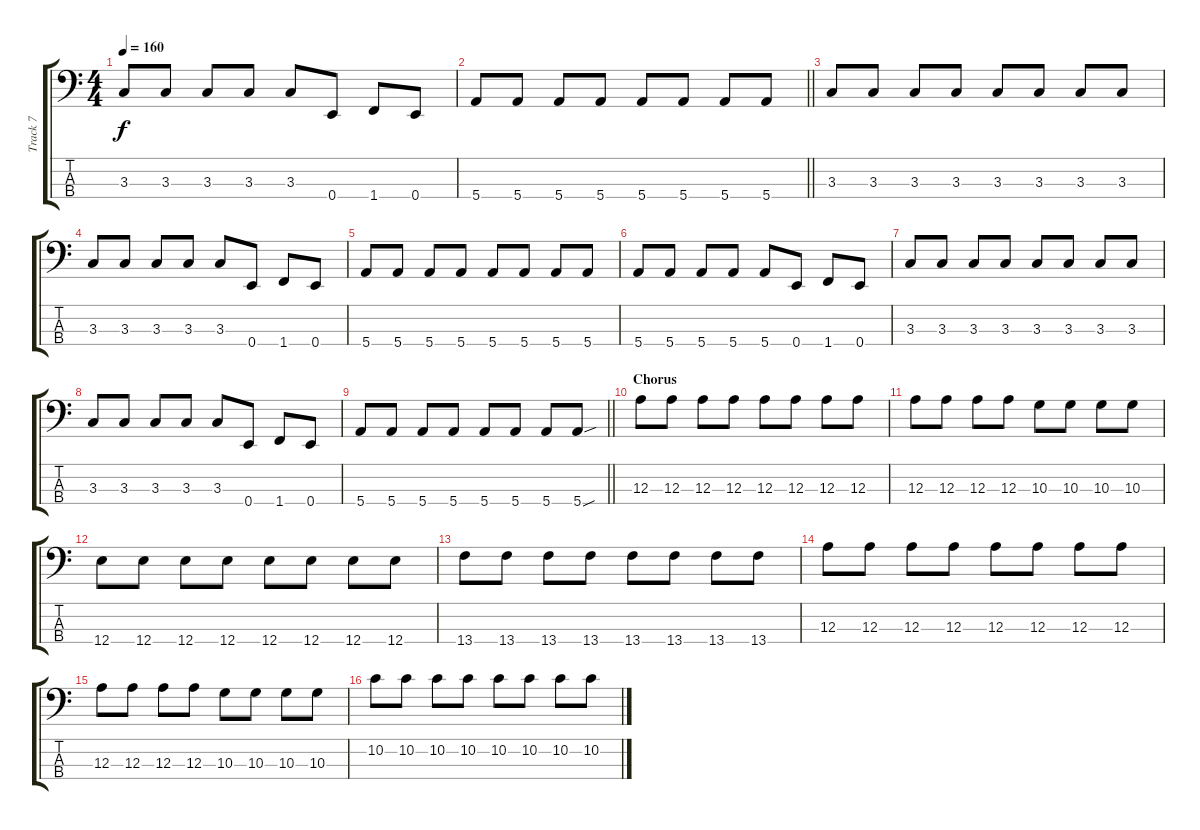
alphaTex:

\track ("Track 7" "Track 7") {instrument electricbassfinger}
\staff {score tabs}
\tuning (G2 D2 A1 E1) {hide}
\ts (4 4)
\tempo 160
\clef f4
\ks c
3.3.8{dy f} 3.3.8 3.3.8 3.3.8 3.3.8 0.4.8 1.4.8 0.4.8 |
\barLineRight lightlight
5.4.8 5.4.8 5.4.8 5.4.8 5.4.8 5.4.8 5.4.8 5.4.8 |
3.3.8 3.3.8 3.3.8 3.3.8 3.3.8 3.3.8 3.3.8 3.3.8 |
3.3.8 3.3.8 3.3.8 3.3.8 3.3.8 0.4.8 1.4.8 0.4.8 |
5.4.8 5.4.8 5.4.8 5.4.8 5.4.8 5.4.8 5.4.8 5.4.8 |
5.4.8 5.4.8 5.4.8 5.4.8 5.4.8 0.4.8 1.4.8 0.4.8 |
3.3.8 3.3.8 3.3.8 3.3.8 3.3.8 3.3.8 3.3.8 3.3.8 |
3.3.8 3.3.8 3.3.8 3.3.8 3.3.8 0.4.8 1.4.8 0.4.8 |
\barLineRight lightlight
5.4.8 5.4.8 5.4.8 5.4.8 5.4.8 5.4.8 5.4.8 5.4{sou}.8 |
\section ("" "Chorus")
12.3.8 12.3.8 12.3.8 12.3.8 12.3.8 12.3.8 12.3.8 12.3.8 |
12.3.8 12.3.8 12.3.8 12.3.8 10.3.8 10.3.8 10.3.8 10.3.8 |
12.4.8 12.4.8 12.4.8 12.4.8 12.4.8 12.4.8 12.4.8 12.4.8 |
13.4.8 13.4.8 13.4.8 13.4.8 13.4.8 13.4.8 13.4.8 13.4.8 |
12.3.8 12.3.8 12.3.8 12.3.8 12.3.8 12.3.8 12.3.8 12.3.8 |
12.3.8 12.3.8 12.3.8 12.3.8 10.3.8 10.3.8 10.3.8 10.3.8 |
10.2.8 10.2.8 10.2.8 10.2.8 10.2.8 10.2.8 10.2.8 10.2.8
